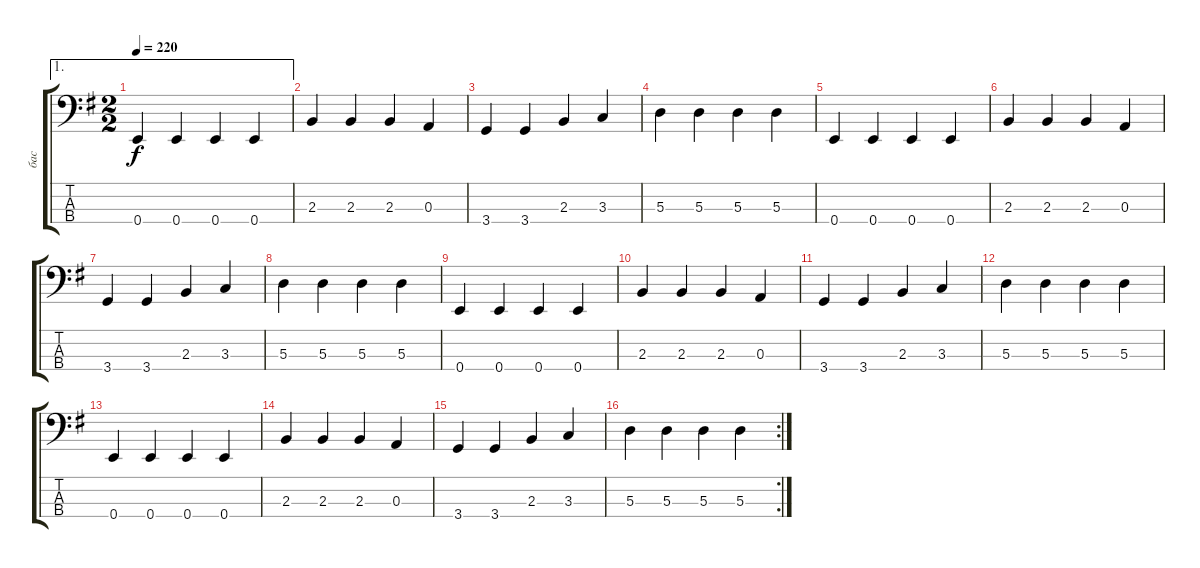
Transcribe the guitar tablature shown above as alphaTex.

\track ("бас" "бас") {instrument electricbassfinger}
\staff {score tabs}
\tuning (G2 D2 A1 E1) {hide}
\ae 1
\ts (2 2)
\section ("" "")
\tempo 220
\clef f4
\ks eminor
0.4.4{dy f} 0.4.4 0.4.4 0.4.4 |
2.3.4 2.3.4 2.3.4 0.3.4 |
3.4.4 3.4.4 2.3.4 3.3.4 |
5.3.4 5.3.4 5.3.4 5.3.4 |
0.4.4 0.4.4 0.4.4 0.4.4 |
2.3.4 2.3.4 2.3.4 0.3.4 |
3.4.4 3.4.4 2.3.4 3.3.4 |
5.3.4 5.3.4 5.3.4 5.3.4 |
0.4.4 0.4.4 0.4.4 0.4.4 |
2.3.4 2.3.4 2.3.4 0.3.4 |
3.4.4 3.4.4 2.3.4 3.3.4 |
5.3.4 5.3.4 5.3.4 5.3.4 |
0.4.4 0.4.4 0.4.4 0.4.4 |
2.3.4 2.3.4 2.3.4 0.3.4 |
3.4.4 3.4.4 2.3.4 3.3.4 |
\rc 2
5.3.4 5.3.4 5.3.4 5.3.4
